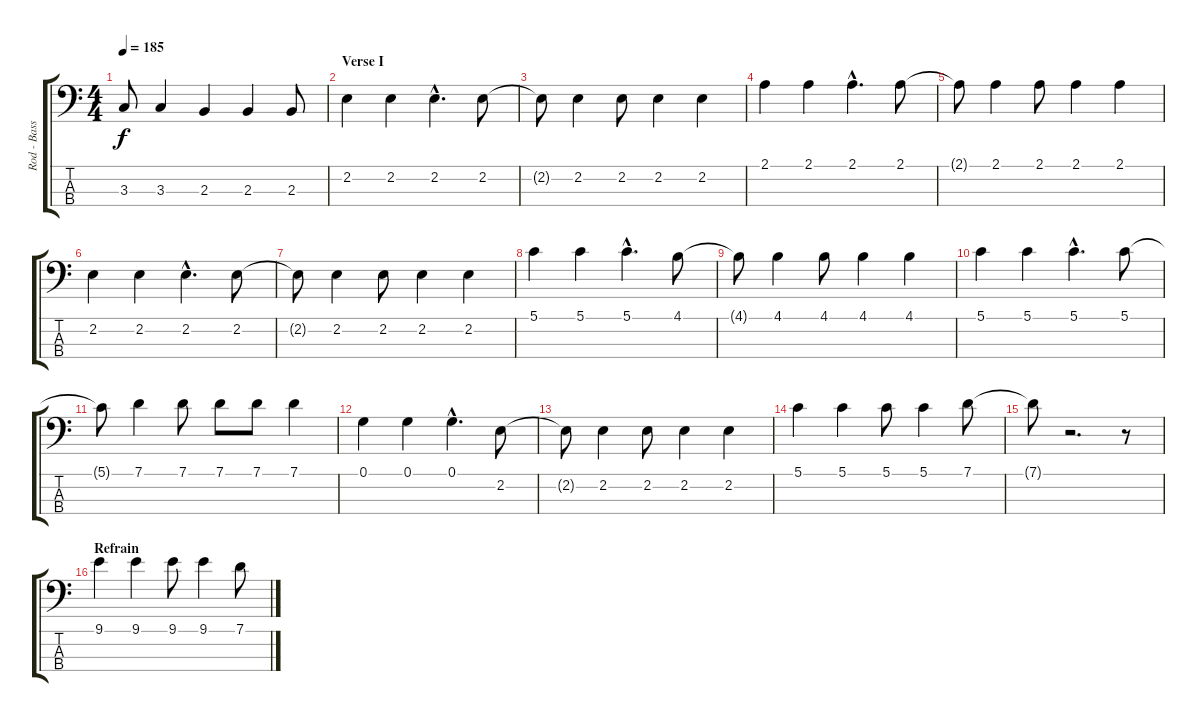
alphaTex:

\track ("Rod - Bass" "Rod - Bass") {instrument electricbasspick}
\staff {score tabs}
\tuning (G2 D2 A1 E1) {hide}
\ts (4 4)
\tempo 185
\clef f4
\ks c
3.3{t}.8{dy f} 3.3.4 2.3.4 2.3.4 2.3.8 |
\section ("" "Verse I")
2.2.4 2.2.4 2.2{hac}.4{d} 2.2.8 |
2.2{t}.8 2.2.4 2.2.8 2.2.4 2.2.4 |
2.1.4 2.1.4 2.1{hac}.4{d} 2.1.8 |
2.1{t}.8 2.1.4 2.1.8 2.1.4 2.1.4 |
2.2.4 2.2.4 2.2{hac}.4{d} 2.2.8 |
2.2{t}.8 2.2.4 2.2.8 2.2.4 2.2.4 |
5.1.4 5.1.4 5.1{hac}.4{d} 4.1.8 |
4.1{t}.8 4.1.4 4.1.8 4.1.4 4.1.4 |
5.1.4 5.1.4 5.1{hac}.4{d} 5.1.8 |
5.1{t}.8 7.1.4 7.1.8 7.1.8 7.1.8 7.1.4 |
0.1.4 0.1.4 0.1{hac}.4{d} 2.2.8 |
2.2{t}.8 2.2.4 2.2.8 2.2.4 2.2.4 |
5.1.4 5.1.4 5.1.8 5.1.4 7.1.8 |
7.1{t}.8 r.2{d} r.8 |
\section ("" "Refrain")
9.1.4 9.1.4 9.1.8 9.1.4 7.1.8
